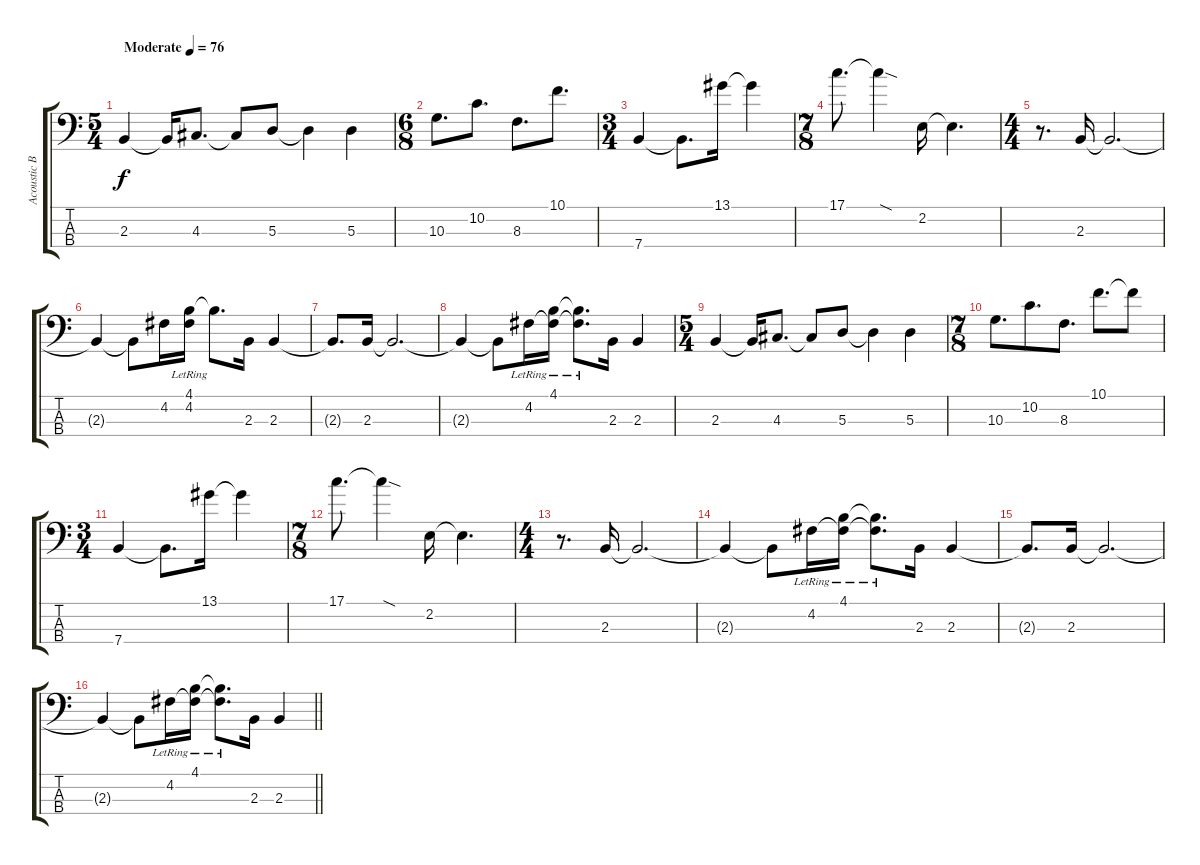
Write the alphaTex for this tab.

\track ("Acoustic Bass" "Acoustic B") {instrument acousticbass}
\staff {score tabs}
\tuning (G2 D2 A1 E1) {hide}
\ts (5 4)
\tempo (76 "Moderate")
\clef f4
\ks c
2.3.4{dy f instrument acousticbass} 2.3{t}.16 4.3.8{d} 4.3{t}.8 5.3.8 5.3{t}.4 5.3.4 |
\ts (6 8)
10.3.8{d} 10.2.8{d} 8.3.8{d} 10.1.8{d} |
\ts (3 4)
7.4.4 7.4{t}.8{d} 13.1.16 13.1{t}.4 |
\ts (7 8)
17.1.8{d} 17.1{sod t}.4 2.2.16 2.2{t}.4{d} |
\ts (4 4)
r.8{d} 2.3.16 2.3{t}.2{d} |
2.3{t}.4 2.3{t}.8 4.2.16 (4.1{lr} 4.2{lr}).16 4.1{t}.8{d} 2.3.16 2.3.4 |
2.3{t}.8{d} 2.3.16 2.3{t}.2{d} |
2.3{t}.4 2.3{t}.8 4.2{lr}.16 (4.1{lr} 4.2{lr t}).16 (4.1{lr t} 4.2{lr t}).8{d} 2.3.16 2.3.4 |
\ts (5 4)
2.3.4 2.3{t}.16 4.3.8{d} 4.3{t}.8 5.3.8 5.3{t}.4 5.3.4 |
\ts (7 8)
10.3.8{d} 10.2.8{d} 8.3.8{d} 10.1.8{d} 10.1{t}.8 |
\ts (3 4)
7.4.4 7.4{t}.8{d} 13.1.16 13.1{t}.4 |
\ts (7 8)
17.1.8{d} 17.1{sod t}.4 2.2.16 2.2{t}.4{d} |
\ts (4 4)
r.8{d} 2.3.16 2.3{t}.2{d} |
2.3{t}.4 2.3{t}.8 4.2{lr}.16 (4.1{lr} 4.2{lr t}).16 (4.1{lr t} 4.2{lr t}).8{d} 2.3.16 2.3.4 |
2.3{t}.8{d} 2.3.16 2.3{t}.2{d} |
\barLineRight lightlight
2.3{t}.4 2.3{t}.8 4.2{lr}.16 (4.1{lr} 4.2{lr t}).16 (4.1{lr t} 4.2{lr t}).8{d} 2.3.16 2.3.4
